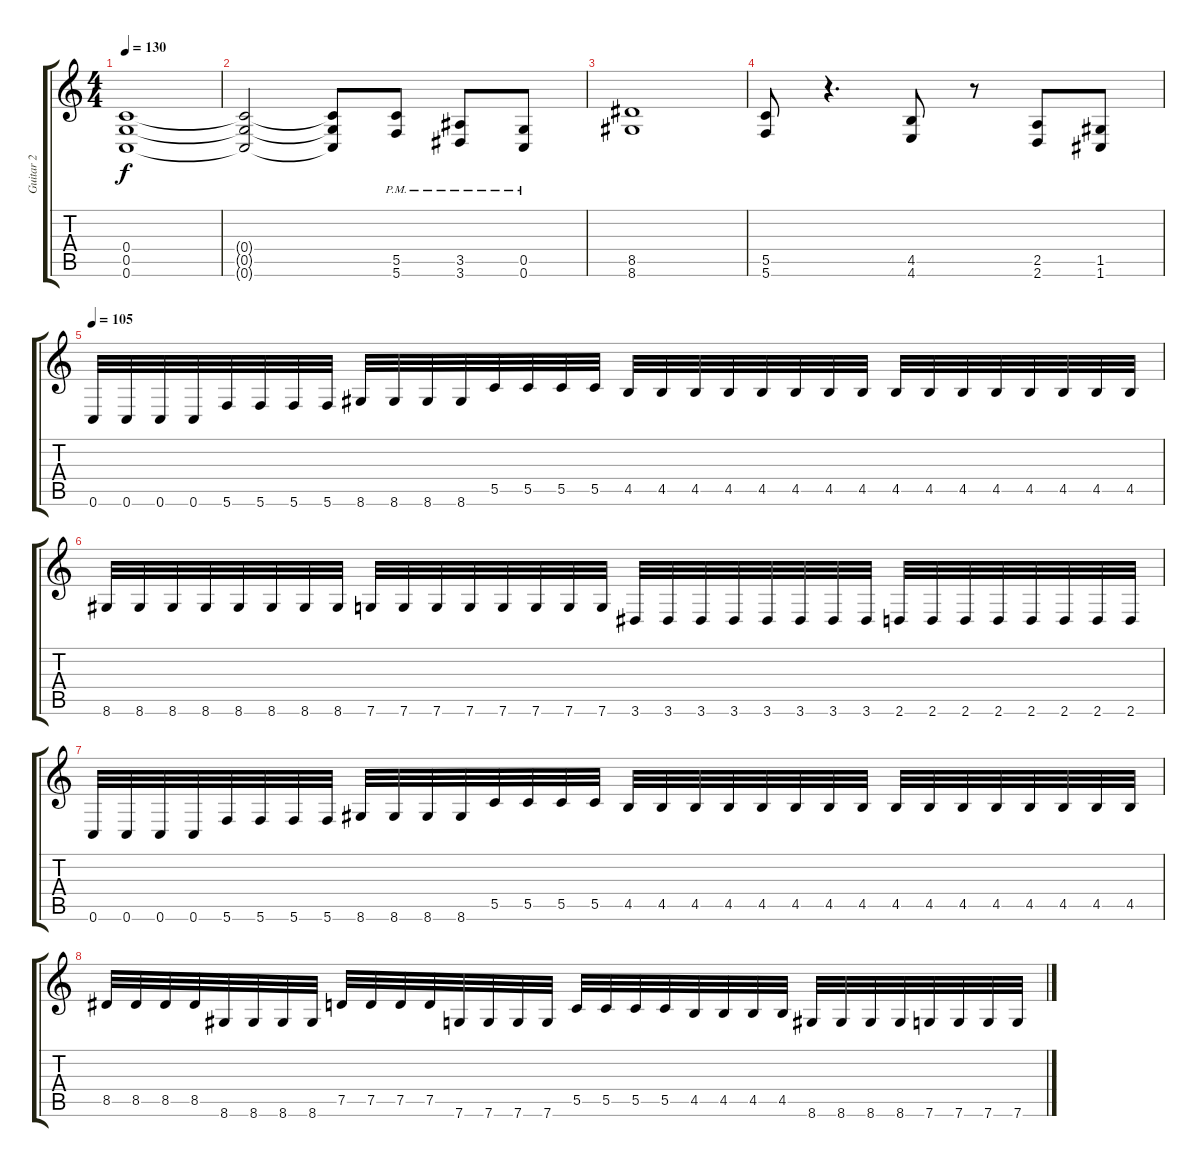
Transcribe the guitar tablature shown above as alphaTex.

\track ("Guitar 2" "Guitar 2") {instrument distortionguitar}
\staff {score tabs}
\tuning (D4 A3 F3 C3 G2 C2) {hide}
\ts (4 4)
\tempo 130
\clef g2
\ks c
(0.4 0.5 0.6).1{dy f} |
(0.4{t} 0.5{t} 0.6{t}).2 (0.4{t} 0.5{t} 0.6{t}).8 (5.5{pm} 5.6{pm}).8 (3.5{pm} 3.6{pm}).8 (0.5{pm} 0.6{pm}).8 |
(8.5 8.6).1 |
(5.5 5.6).8 r.4{d} (4.5 4.6).8 r.8 (2.5 2.6).8 (1.5 1.6).8 |
\tempo 105
0.6.32 0.6.32 0.6.32 0.6.32 5.6.32 5.6.32 5.6.32 5.6.32 8.6.32 8.6.32 8.6.32 8.6.32 5.5.32 5.5.32 5.5.32 5.5.32 4.5.32 4.5.32 4.5.32 4.5.32 4.5.32 4.5.32 4.5.32 4.5.32 4.5.32 4.5.32 4.5.32 4.5.32 4.5.32 4.5.32 4.5.32 4.5.32 |
8.6.32 8.6.32 8.6.32 8.6.32 8.6.32 8.6.32 8.6.32 8.6.32 7.6.32 7.6.32 7.6.32 7.6.32 7.6.32 7.6.32 7.6.32 7.6.32 3.6.32 3.6.32 3.6.32 3.6.32 3.6.32 3.6.32 3.6.32 3.6.32 2.6.32 2.6.32 2.6.32 2.6.32 2.6.32 2.6.32 2.6.32 2.6.32 |
0.6.32 0.6.32 0.6.32 0.6.32 5.6.32 5.6.32 5.6.32 5.6.32 8.6.32 8.6.32 8.6.32 8.6.32 5.5.32 5.5.32 5.5.32 5.5.32 4.5.32 4.5.32 4.5.32 4.5.32 4.5.32 4.5.32 4.5.32 4.5.32 4.5.32 4.5.32 4.5.32 4.5.32 4.5.32 4.5.32 4.5.32 4.5.32 |
8.5.32 8.5.32 8.5.32 8.5.32 8.6.32 8.6.32 8.6.32 8.6.32 7.5.32 7.5.32 7.5.32 7.5.32 7.6.32 7.6.32 7.6.32 7.6.32 5.5.32 5.5.32 5.5.32 5.5.32 4.5.32 4.5.32 4.5.32 4.5.32 8.6.32 8.6.32 8.6.32 8.6.32 7.6.32 7.6.32 7.6.32 7.6.32
